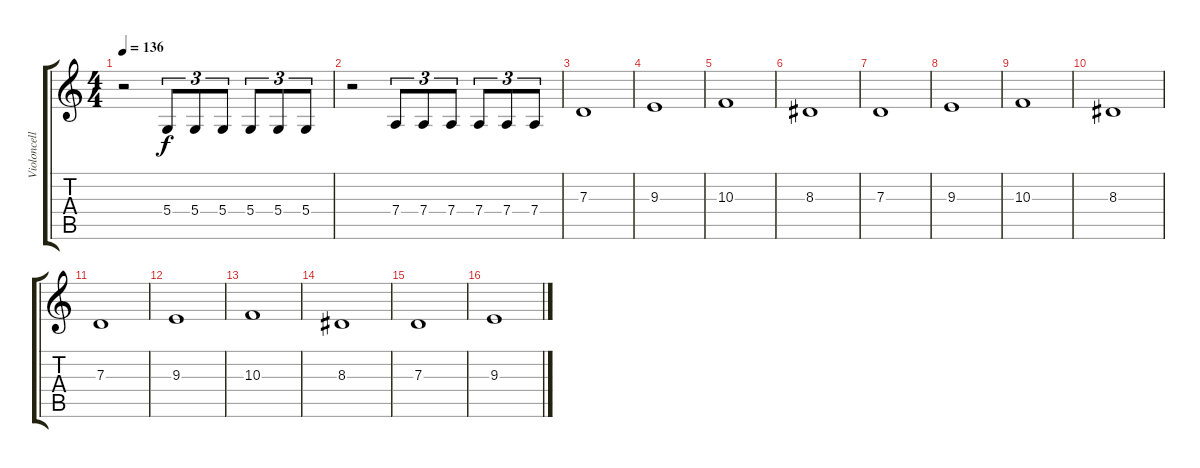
\track ("Violoncelle" "Violoncell") {instrument cello}
\staff {score tabs}
\tuning (E4 B3 G3 D3 A2 E2) {hide}
\ts (4 4)
\tempo 136
\clef g2
\ks c
r.2{dy f} 5.4.8{tu (3 2)} 5.4.8{tu (3 2)} 5.4.8{tu (3 2)} 5.4.8{tu (3 2)} 5.4.8{tu (3 2)} 5.4.8{tu (3 2)} |
r.2 7.4.8{tu (3 2)} 7.4.8{tu (3 2)} 7.4.8{tu (3 2)} 7.4.8{tu (3 2)} 7.4.8{tu (3 2)} 7.4.8{tu (3 2)} |
7.3.1 |
9.3.1 |
10.3.1 |
8.3.1 |
7.3.1 |
9.3.1 |
10.3.1 |
8.3.1 |
7.3.1 |
9.3.1 |
10.3.1 |
8.3.1 |
7.3.1 |
9.3.1
